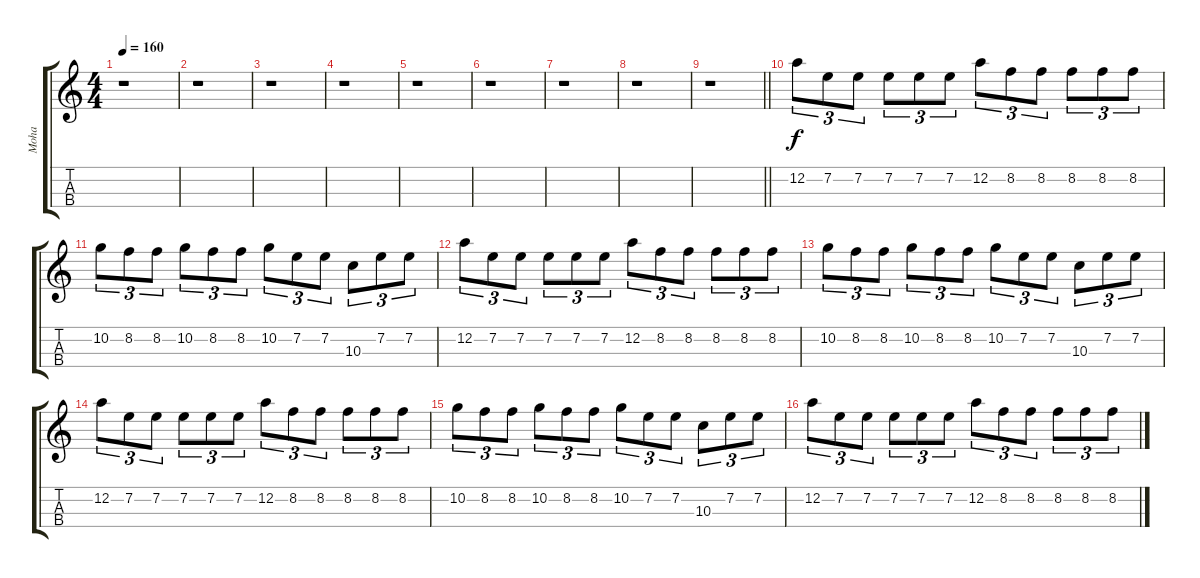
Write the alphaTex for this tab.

\track ("Moha" "Moha") {instrument violin}
\staff {score tabs}
\tuning (E5 A4 D4 G3) {hide}
\ts (4 4)
\tempo 160
\clef g2
\ks c
r.1{dy f} |
r.1 |
r.1 |
r.1 |
r.1 |
r.1 |
r.1 |
r.1 |
\barLineRight lightlight
r.1 |
12.2.8{tu (3 2)} 7.2.8{tu (3 2)} 7.2.8{tu (3 2)} 7.2.8{tu (3 2)} 7.2.8{tu (3 2)} 7.2.8{tu (3 2)} 12.2.8{tu (3 2)} 8.2.8{tu (3 2)} 8.2.8{tu (3 2)} 8.2.8{tu (3 2)} 8.2.8{tu (3 2)} 8.2.8{tu (3 2)} |
10.2.8{tu (3 2)} 8.2.8{tu (3 2)} 8.2.8{tu (3 2)} 10.2.8{tu (3 2)} 8.2.8{tu (3 2)} 8.2.8{tu (3 2)} 10.2.8{tu (3 2)} 7.2.8{tu (3 2)} 7.2.8{tu (3 2)} 10.3.8{tu (3 2)} 7.2.8{tu (3 2)} 7.2.8{tu (3 2)} |
12.2.8{tu (3 2)} 7.2.8{tu (3 2)} 7.2.8{tu (3 2)} 7.2.8{tu (3 2)} 7.2.8{tu (3 2)} 7.2.8{tu (3 2)} 12.2.8{tu (3 2)} 8.2.8{tu (3 2)} 8.2.8{tu (3 2)} 8.2.8{tu (3 2)} 8.2.8{tu (3 2)} 8.2.8{tu (3 2)} |
10.2.8{tu (3 2)} 8.2.8{tu (3 2)} 8.2.8{tu (3 2)} 10.2.8{tu (3 2)} 8.2.8{tu (3 2)} 8.2.8{tu (3 2)} 10.2.8{tu (3 2)} 7.2.8{tu (3 2)} 7.2.8{tu (3 2)} 10.3.8{tu (3 2)} 7.2.8{tu (3 2)} 7.2.8{tu (3 2)} |
12.2.8{tu (3 2)} 7.2.8{tu (3 2)} 7.2.8{tu (3 2)} 7.2.8{tu (3 2)} 7.2.8{tu (3 2)} 7.2.8{tu (3 2)} 12.2.8{tu (3 2)} 8.2.8{tu (3 2)} 8.2.8{tu (3 2)} 8.2.8{tu (3 2)} 8.2.8{tu (3 2)} 8.2.8{tu (3 2)} |
10.2.8{tu (3 2)} 8.2.8{tu (3 2)} 8.2.8{tu (3 2)} 10.2.8{tu (3 2)} 8.2.8{tu (3 2)} 8.2.8{tu (3 2)} 10.2.8{tu (3 2)} 7.2.8{tu (3 2)} 7.2.8{tu (3 2)} 10.3.8{tu (3 2)} 7.2.8{tu (3 2)} 7.2.8{tu (3 2)} |
12.2.8{tu (3 2)} 7.2.8{tu (3 2)} 7.2.8{tu (3 2)} 7.2.8{tu (3 2)} 7.2.8{tu (3 2)} 7.2.8{tu (3 2)} 12.2.8{tu (3 2)} 8.2.8{tu (3 2)} 8.2.8{tu (3 2)} 8.2.8{tu (3 2)} 8.2.8{tu (3 2)} 8.2.8{tu (3 2)}
